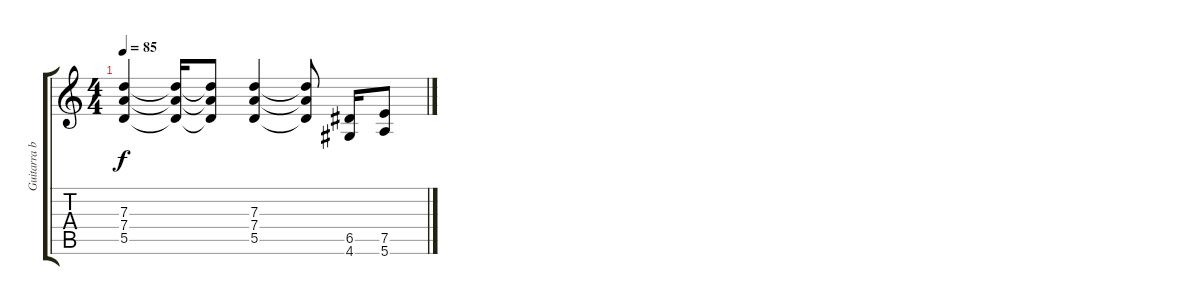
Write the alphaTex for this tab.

\track ("Guitarra base" "Guitarra b") {instrument overdrivenguitar}
\staff {score tabs}
\tuning (E4 B3 G3 D3 A2 E2) {hide}
\ts (4 4)
\tempo 85
\clef g2
\ks c
(7.3 7.4 5.5).4{dy f} (7.3{t} 7.4{t} 5.5{t}).16 (7.3{t} 7.4{t} 5.5{t}).8 (7.3 7.4 5.5).4 (7.3{t} 7.4{t} 5.5{t}).8 (6.5 4.6).16 (7.5 5.6).8
